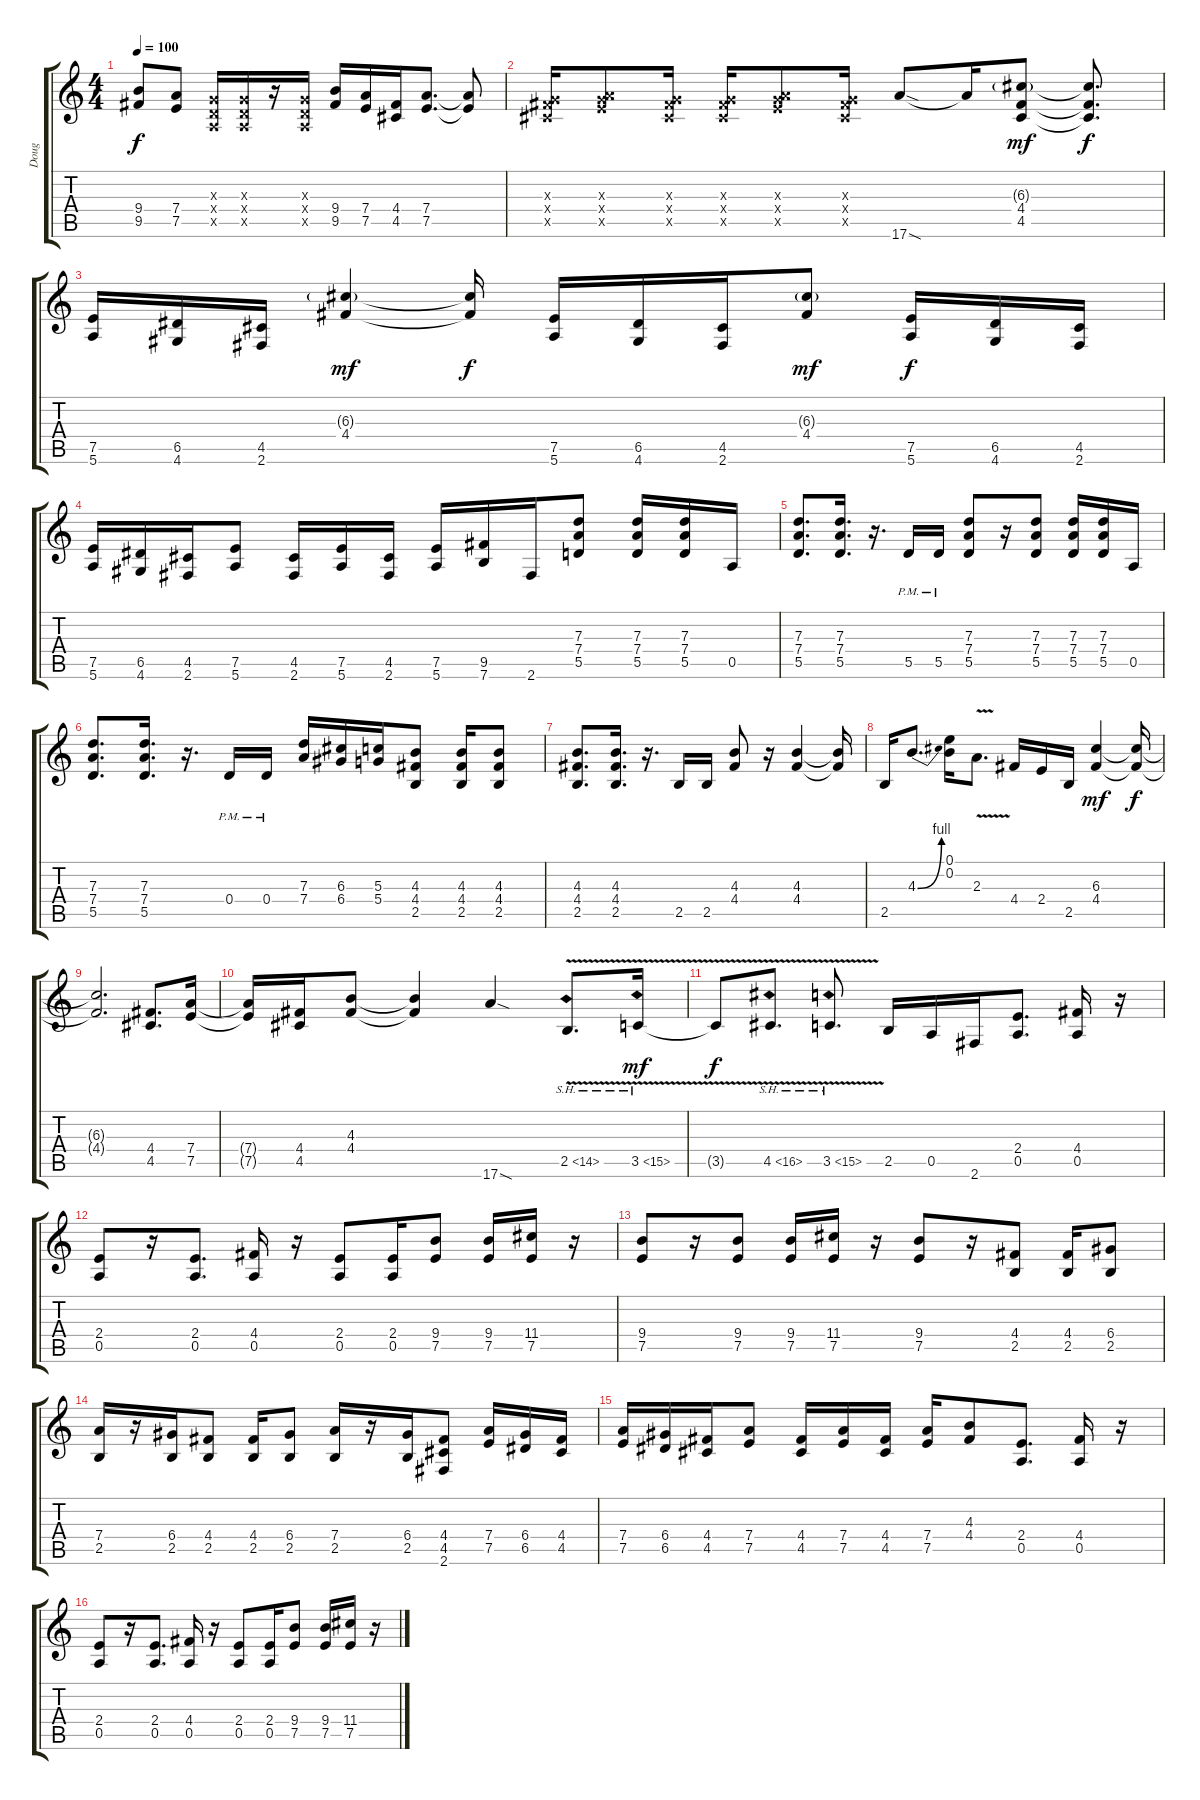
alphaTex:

\track ("Doug" "Doug") {instrument overdrivenguitar}
\staff {score tabs}
\tuning (E4 B3 G3 D3 A2 E2) {hide}
\ts (4 4)
\tempo 100
\clef g2
\ks c
(9.4 9.5).8{dy f} (7.4 7.5).8 (0.3{x} 0.4{x} 0.5{x}).16 (0.3{x} 0.4{x} 0.5{x}).16 r.16 (0.3{x} 0.4{x} 0.5{x}).16 (9.4 9.5).16 (7.4 7.5).16 (4.4 4.5).16 (7.4 7.5).8{d} (7.4{t} 7.5{t}).8 |
(0.3{x} 4.4{x} 4.5{x}).16 (0.3{x} 7.4{x} 7.5{x}).8 (0.3{x} 4.4{x} 4.5{x}).16 (0.3{x} 4.4{x} 4.5{x}).16 (0.3{x} 7.4{x} 7.5{x}).8 (0.3{x} 4.4{x} 4.5{x}).16 17.6{sod}.8 17.6{t}.16 (6.3{g} 4.4 4.5).8{dy mf} (6.3{t} 4.4{t} 4.5{t}).8{d dy f} |
(7.5 5.6).16 (6.5 4.6).16 (4.5 2.6).16 (6.3{g} 4.4).4{dy mf} (6.3{t} 4.4{t}).16{dy f} (7.5 5.6).16 (6.5 4.6).16 (4.5 2.6).16 (6.3{g} 4.4).8{dy mf} (7.5 5.6).16{dy f} (6.5 4.6).16 (4.5 2.6).16 |
(7.5 5.6).16 (6.5 4.6).16 (4.5 2.6).16 (7.5 5.6).8 (4.5 2.6).16 (7.5 5.6).16 (4.5 2.6).16 (7.5 5.6).16 (9.5 7.6).16 2.6.16 (7.3 7.4 5.5).8 (7.3 7.4 5.5).16 (7.3 7.4 5.5).16 0.5.16 |
(7.3 7.4 5.5).8{d} (7.3 7.4 5.5).16{d} r.16{d} 5.5{pm}.16 5.5{pm}.16 (7.3 7.4 5.5).8 r.16 (7.3 7.4 5.5).8 (7.3 7.4 5.5).16 (7.3 7.4 5.5).16 0.5.16 |
(7.3 7.4 5.5).8{d} (7.3 7.4 5.5).16{d} r.16{d} 0.4{pm}.16 0.4{pm}.16 (7.3 7.4).16 (6.3 6.4).16 (5.3 5.4).16 (4.3 4.4 2.5).8 (4.3 4.4 2.5).16 (4.3 4.4 2.5).8 |
(4.3 4.4 2.5).8{d} (4.3 4.4 2.5).16{d} r.16{d} 2.5.16 2.5.16 (4.3 4.4).8 r.16 (4.3 4.4).4 (4.3{t} 4.4{t}).16 |
2.5.16 4.3{be (bend 0 0 60 4)}.8{d} (0.1 0.2).16 2.3{v}.8{d} 4.4.16 2.4.16 2.5.16 (6.3 4.4).4{dy mf} (6.3{t} 4.4{t}).16{dy f} |
(6.3{t} 4.4{t}).2{d} (4.4 4.5).8{d} (7.4 7.5).16 |
(7.4{t} 7.5{t}).16 (4.4 4.5).16 (4.3 4.4).8 (4.3{t} 4.4{t}).4 17.6{sod}.4 2.5{sh 12 v}.8{d} 3.5{sh 12 v}.16{dy mf} |
3.5{t}.8{dy f} 4.5{sh 12 v}.8{d} 3.5{sh 12 v}.8{d} 2.5.16 0.5.16 2.6.16 (2.4 0.5).8{d} (4.4 0.5).16 r.16 |
(2.4 0.5).8 r.16 (2.4 0.5).8{d} (4.4 0.5).16 r.16 (2.4 0.5).8 (2.4 0.5).16 (9.4 7.5).8 (9.4 7.5).16 (11.4 7.5).16 r.16 |
(9.4 7.5).8 r.16 (9.4 7.5).8 (9.4 7.5).16 (11.4 7.5).16 r.16 (9.4 7.5).8 r.16 (4.4 2.5).8 (4.4 2.5).16 (6.4 2.5).8 |
(7.4 2.5).16 r.16 (6.4 2.5).16 (4.4 2.5).8 (4.4 2.5).16 (6.4 2.5).8 (7.4 2.5).16 r.16 (6.4 2.5).16 (4.4 4.5 2.6).8 (7.4 7.5).16 (6.4 6.5).16 (4.4 4.5).16 |
(7.4 7.5).16 (6.4 6.5).16 (4.4 4.5).16 (7.4 7.5).8 (4.4 4.5).16 (7.4 7.5).16 (4.4 4.5).16 (7.4 7.5).16 (4.3 4.4).8 (2.4 0.5).8{d} (4.4 0.5).16 r.16 |
(2.4 0.5).8 r.16 (2.4 0.5).8{d} (4.4 0.5).16 r.16 (2.4 0.5).8 (2.4 0.5).16 (9.4 7.5).8 (9.4 7.5).16 (11.4 7.5).16 r.16
